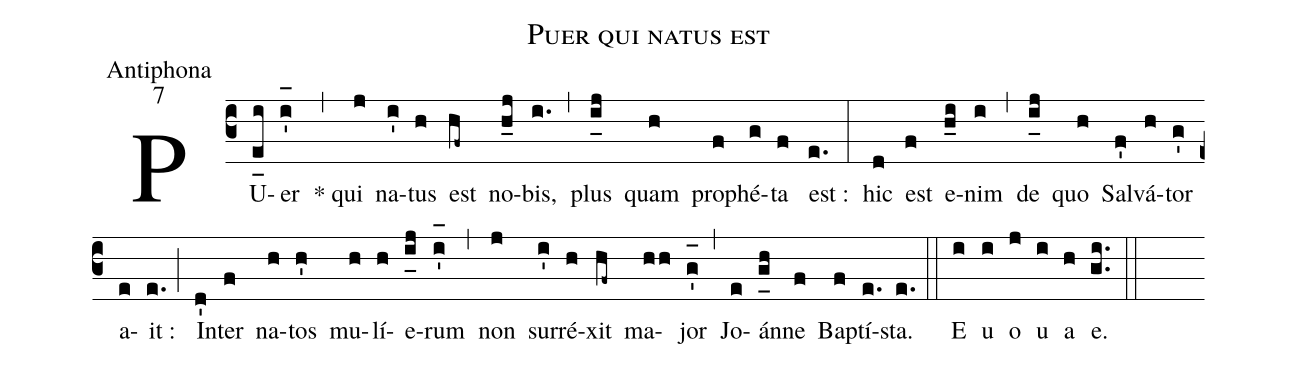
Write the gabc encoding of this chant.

name:Puer qui natus est;
office-part:Antiphona;
mode:7;
%%
(c3) PU(e_[uh:l]i)er(i'_[oh:h]) (,) * qui(j) na(i')tus(h) est(hf~) no(h_j)bis,(i.) (,) plus(i_[uh:l]j) quam(h) pro(f)phé(g)ta(f) est :(e.) (:) hic(d) est(f) e(h_i)nim(i) (,) de(i_[uh:l]j) quo(h) Sal(f')vá(h)tor(g') a(e)it :(e.) (;) In(d')ter(f) na(h)tos(h') mu(h)lí(h)e(i_[uh:l]j)rum(i'_[oh:h]) (,) non(j) sur(i')ré(h)xit(hf~) ma(hh)jor(g'_[oh:h]) (,) Jo(e)án(g_[uh:l]h)ne(f) Ba(f)ptí(e.)sta.(e.) (::) <eu>E(i) u(i) o(j) u(i) a(h) e.</eu>(gi..) (::)
